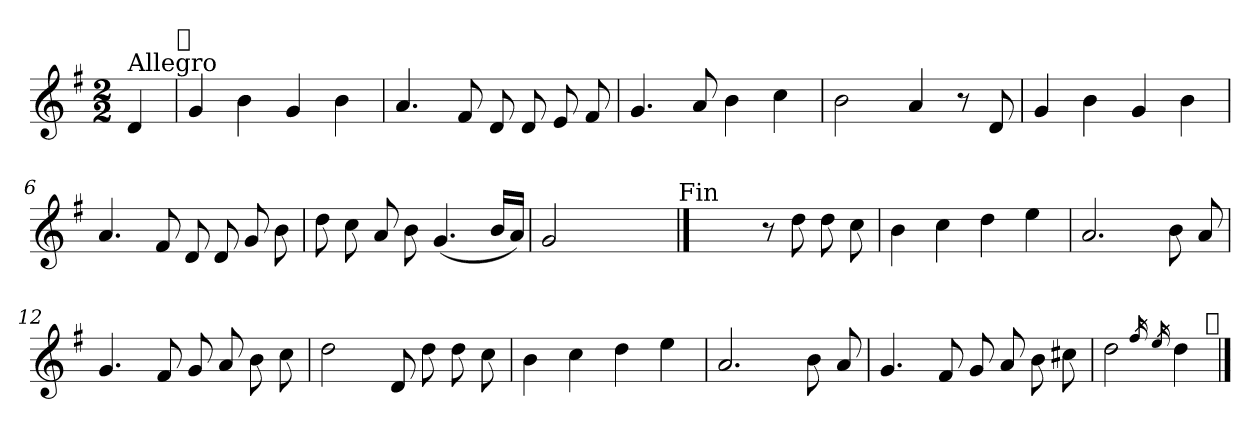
**kern
*part1
*staff1
*clefG2
*k[f#]
*G:
*M2/2
=
!LO:TX:a:t=Allegro
4d/
!LO:TX:a:t=𝄋
=1
4g/
4b\
4g/
4b\
=2
4.a/
8f#/
8d/
8d/
8e/
8f#/
=3
4.g/
8a/
4b\
4cc\
=4
2b\
4a/
8r
8d/
=5
4g/
4b\
4g/
4b\
!!LO:LB:g=z
=6
4.a/
8f#/
8d/
8d/
8g/
8b\
=7
8dd\
8cc\
8a/
8b\
(<4.g/
16b/LL
16a/JJ)
=8
2g/
2ryy
!LO:TX:a:t=Fin
==9
2ryy
8r
8dd\
8dd\
8cc\
=10
4b\
4cc\
4dd\
4ee\
=11
2.a/
8b\
8a/
!!LO:LB:g=z
=12
4.g/
8f#/
8g/
8a/
8b\
8cc\
=13
2dd\
8d/
8dd\
8dd\
8cc\
=14
4b\
4cc\
4dd\
4ee\
=15
2.a/
8b\
8a/
=16
4.g/
8f#/
8g/
8a/
8b\
8cc#X\
=17
2dd\
16qff#/
16qee/
4dd\
!LO:TX:a:t=𝄋
==
*-
